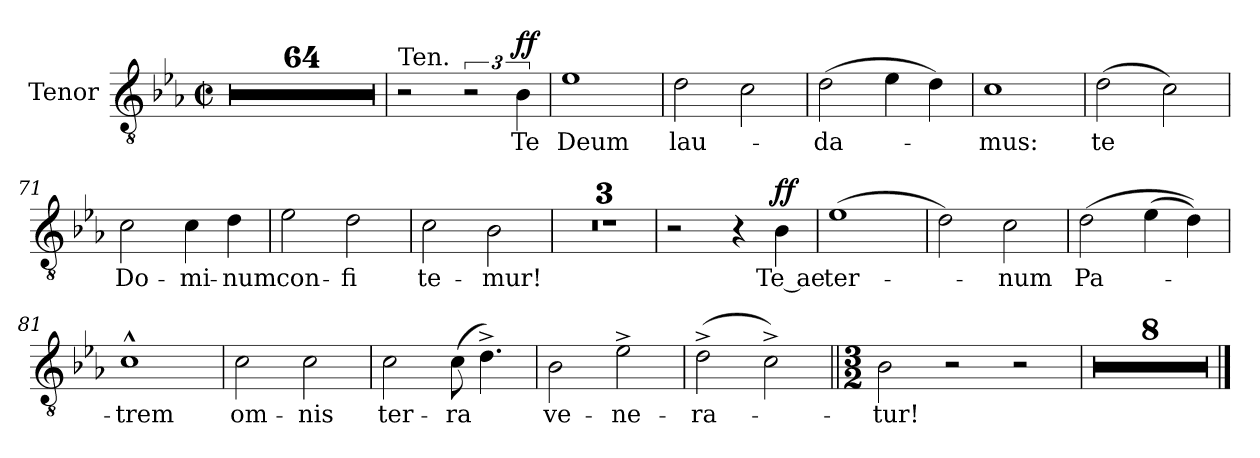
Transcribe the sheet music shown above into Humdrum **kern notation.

**kern	**text	**dynam
*part1	*part1	*part1
*staff1	*staff1	*staff1
*I"Tenor	*	*
*I'O  R	*	*
*clefGv2	*	*
*k[b-e-a-]	*	*
*M2/2	*	*
*met(c|)	*	*
=1	=1	=1
1r	.	.
=2	=2	=2
1r	.	.
=3	=3	=3
1r	.	.
=4	=4	=4
1r	.	.
=5	=5	=5
1r	.	.
=6	=6	=6
1r	.	.
=7	=7	=7
1r	.	.
=8	=8	=8
1r	.	.
!!LO:PB:g=z
=9	=9	=9
1r	.	.
=10	=10	=10
1r	.	.
=11	=11	=11
1r	.	.
=12	=12	=12
1r	.	.
=13	=13	=13
1r	.	.
=14	=14	=14
1r	.	.
=15	=15	=15
1r	.	.
=16	=16	=16
1r	.	.
=17	=17	=17
1r	.	.
=18	=18	=18
1r	.	.
!!LO:PB:g=z
=19	=19	=19
1r	.	.
=20	=20	=20
1r	.	.
=21	=21	=21
1r	.	.
=22	=22	=22
1r	.	.
=23	=23	=23
1r	.	.
=24	=24	=24
1r	.	.
=25	=25	=25
1r	.	.
=26	=26	=26
1r	.	.
=27	=27	=27
1r	.	.
!!LO:PB:g=z
=28	=28	=28
1r	.	.
=29	=29	=29
1r	.	.
=30	=30	=30
1r	.	.
=31	=31	=31
1r	.	.
=32	=32	=32
1r	.	.
=33	=33	=33
1r	.	.
=34	=34	=34
1r	.	.
=35	=35	=35
1r	.	.
=36	=36	=36
1r	.	.
!!LO:PB:g=z
=37	=37	=37
1r	.	.
=38	=38	=38
1r	.	.
=39	=39	=39
1r	.	.
=40	=40	=40
1r	.	.
=41	=41	=41
1r	.	.
=42	=42	=42
1r	.	.
=43	=43	=43
1r	.	.
!!LO:PB:g=z
=44	=44	=44
1r	.	.
=45	=45	=45
1r	.	.
=46	=46	=46
1r	.	.
=47	=47	=47
1r	.	.
=48	=48	=48
1r	.	.
=49	=49	=49
1r	.	.
=50	=50	=50
1r	.	.
=51	=51	=51
1r	.	.
!!LO:PB:g=z
=52	=52	=52
1r	.	.
=53	=53	=53
1r	.	.
=54	=54	=54
1r	.	.
=55	=55	=55
1r	.	.
=56	=56	=56
1r	.	.
!!LO:PB:g=z
=57	=57	=57
1r	.	.
=58	=58	=58
1r	.	.
=59	=59	=59
1r	.	.
=60	=60	=60
1r	.	.
=61	=61	=61
1r	.	.
=62	=62	=62
1r	.	.
=63	=63	=63
1r	.	.
=64	=64	=64
1r	.	.
=65	=65	=65
!LO:TX:a:t=Ten.	!	!
2r	.	.
3r	.	.
!	!	!LO:DY:b
6B-\	Te	ff
!!LO:PB:g=z
=66	=66	=66
1e-	Deum	.
=67	=67	=67
2d\	lau-	.
2c\	.	.
=68	=68	=68
(2d\	-da-	.
4e-\	.	.
4d\)	.	.
=69	=69	=69
1c	-mus:	.
=70	=70	=70
(2d\	te	.
2c\)	.	.
=71	=71	=71
2c\	Do-	.
4c\	-mi-	.
4d\	-num	.
=72	=72	=72
2e-\	con-	.
2d\	-fi	.
=73	=73	=73
2c\	-te-	.
2B-\	-mur!	.
=74	=74	=74
1r	.	.
!!LO:PB:g=z
=75	=75	=75
1r	.	.
=76	=76	=76
1r	.	.
=77	=77	=77
2r	.	.
4r	.	.
!	!	!LO:DY:a
4B-\	Te ae	ff
=78	=78	=78
(1e-	-ter-	.
=79	=79	=79
2d\)	.	.
2c\	-num	.
=80	=80	=80
(2d\	Pa-	.
(4e-\	.	.
4d\))	.	.
=81	=81	=81
1c^^	-trem	.
=82	=82	=82
2c\	om-	.
2c\	-nis	.
=83	=83	=83
2c\	ter-	.
(8c\	-ra	.
4.d^\)	.	.
!!LO:PB:g=z
=84	=84	=84
2B-\	ve-	.
2e-^\	-ne-	.
=85	=85	=85
(2d^\	-ra-	.
2c^\)	.	.
=86||	=86||	=86||
*M3/2	*	*
2B-\	-tur!	.
2r	.	.
2r	.	.
=87	=87	=87
1.r	.	.
=88	=88	=88
1.r	.	.
=89	=89	=89
1.r	.	.
=90	=90	=90
1.r	.	.
=91	=91	=91
1.r	.	.
=92	=92	=92
1.r	.	.
=93	=93	=93
1.r	.	.
=94	=94	=94
1.r	.	.
==	==	==
*-	*-	*-
